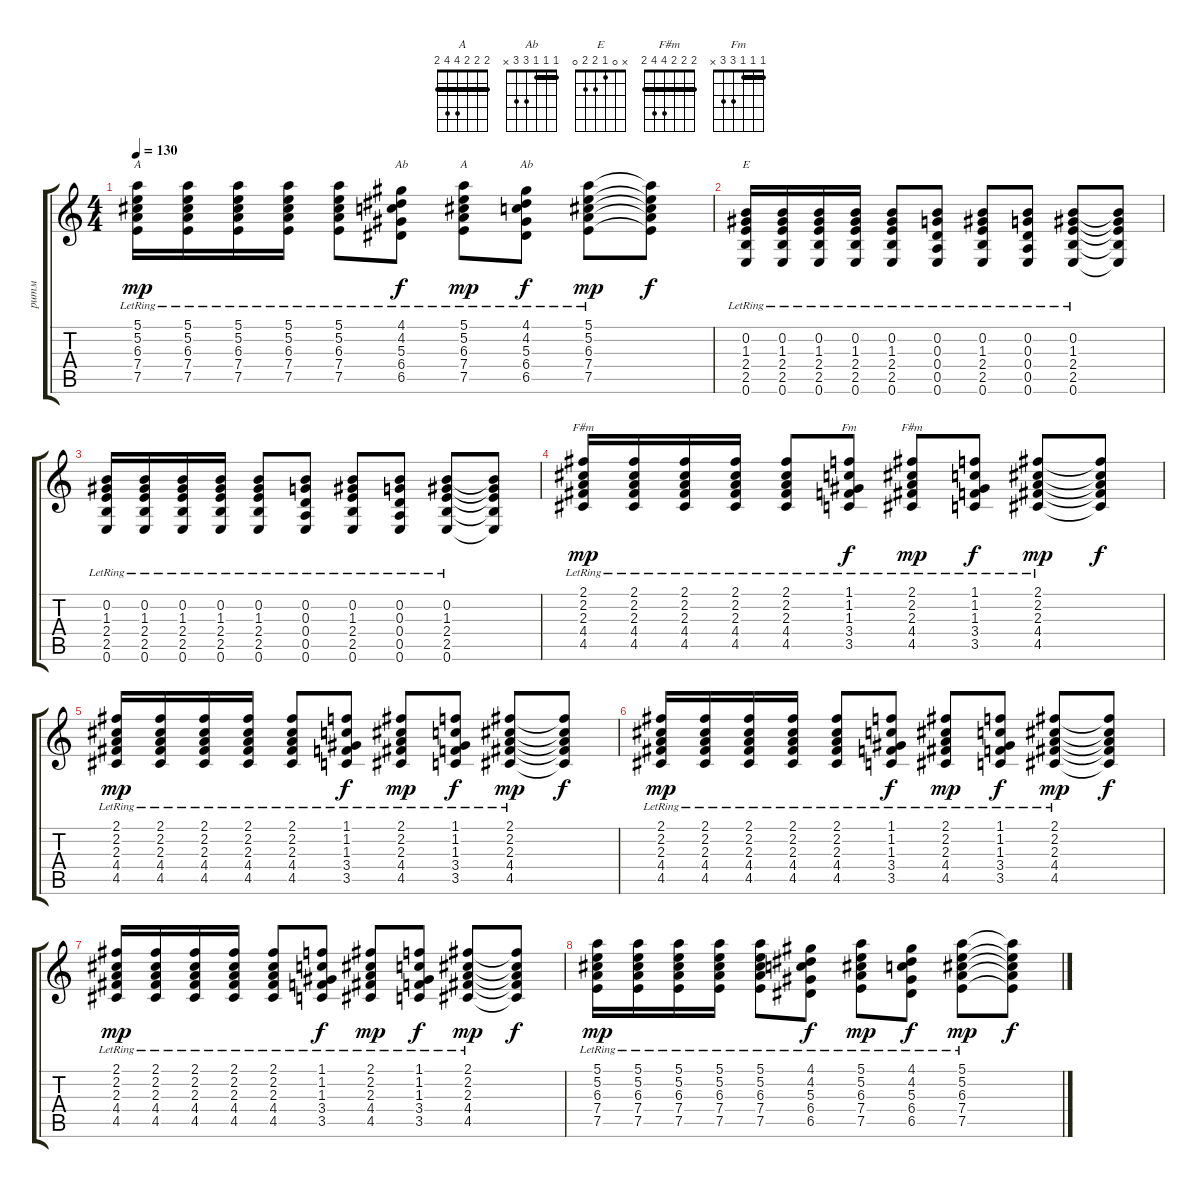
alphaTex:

\track ("ритм" "ритм") {instrument acousticguitarsteel}
\staff {score tabs}
\tuning (E4 B3 G3 D3 A2 E2) {hide}
\chord ("A" 5 5 6 7 7 x) {firstfret 5 barre 5}
\chord ("Ab" x 0 1 1 2 4)
\chord ("A" 2 2 2 4 4 2) {barre 2}
\chord ("Ab" 1 1 1 3 3 x) {barre 1}
\chord ("E" x 0 1 2 2 0)
\chord ("F#m" 2 2 2 4 4 x) {barre 2}
\chord ("Fm" 1 1 1 3 3 x) {barre 1}
\chord ("F#m" 2 2 2 4 4 2) {barre 2}
\ts (4 4)
\tempo 130
\clef g2
\ks c
(5.1{lr} 5.2{lr} 6.3{lr} 7.4{lr} 7.5{lr}).16{ch "A" dy mp} (5.1{lr} 5.2{lr} 6.3{lr} 7.4{lr} 7.5{lr}).16 (5.1{lr} 5.2{lr} 6.3{lr} 7.4{lr} 7.5{lr}).16 (5.1{lr} 5.2{lr} 6.3{lr} 7.4{lr} 7.5{lr}).16 (5.1{lr} 5.2{lr} 6.3{lr} 7.4{lr} 7.5{lr}).8 (4.1{lr} 4.2{lr} 5.3{lr} 6.4{lr} 6.5{lr}).8{ch "Ab" dy f} (5.1{lr} 5.2{lr} 6.3{lr} 7.4{lr} 7.5{lr}).8{ch "A" dy mp} (4.1{lr} 4.2{lr} 5.3{lr} 6.4{lr} 6.5{lr}).8{ch "Ab" dy f} (5.1{lr} 5.2{lr} 6.3{lr} 7.4{lr} 7.5{lr}).8{dy mp} (5.1{t} 5.2{t} 6.3{t} 7.4{t} 7.5{t}).8{dy f} |
(0.2{lr} 1.3{lr} 2.4{lr} 2.5{lr} 0.6{lr}).16{ch "E"} (0.2{lr} 1.3{lr} 2.4{lr} 2.5{lr} 0.6{lr}).16 (0.2{lr} 1.3{lr} 2.4{lr} 2.5{lr} 0.6{lr}).16 (0.2{lr} 1.3{lr} 2.4{lr} 2.5{lr} 0.6{lr}).16 (0.2{lr} 1.3{lr} 2.4{lr} 2.5{lr} 0.6{lr}).8 (0.2{lr} 0.3{lr} 0.4{lr} 0.5{lr} 0.6{lr}).8 (0.2{lr} 1.3{lr} 2.4{lr} 2.5{lr} 0.6{lr}).8 (0.2{lr} 0.3{lr} 0.4{lr} 0.5{lr} 0.6{lr}).8 (0.2{lr} 1.3{lr} 2.4{lr} 2.5{lr} 0.6{lr}).8 (0.2{t} 1.3{t} 2.4{t} 2.5{t} 0.6{t}).8 |
(0.2{lr} 1.3{lr} 2.4{lr} 2.5{lr} 0.6{lr}).16 (0.2{lr} 1.3{lr} 2.4{lr} 2.5{lr} 0.6{lr}).16 (0.2{lr} 1.3{lr} 2.4{lr} 2.5{lr} 0.6{lr}).16 (0.2{lr} 1.3{lr} 2.4{lr} 2.5{lr} 0.6{lr}).16 (0.2{lr} 1.3{lr} 2.4{lr} 2.5{lr} 0.6{lr}).8 (0.2{lr} 0.3{lr} 0.4{lr} 0.5{lr} 0.6{lr}).8 (0.2{lr} 1.3{lr} 2.4{lr} 2.5{lr} 0.6{lr}).8 (0.2{lr} 0.3{lr} 0.4{lr} 0.5{lr} 0.6{lr}).8 (0.2{lr} 1.3{lr} 2.4{lr} 2.5{lr} 0.6{lr}).8 (0.2{t} 1.3{t} 2.4{t} 2.5{t} 0.6{t}).8 |
(2.1{lr} 2.2{lr} 2.3{lr} 4.4{lr} 4.5{lr}).16{ch "F#m" dy mp} (2.1{lr} 2.2{lr} 2.3{lr} 4.4{lr} 4.5{lr}).16 (2.1{lr} 2.2{lr} 2.3{lr} 4.4{lr} 4.5{lr}).16 (2.1{lr} 2.2{lr} 2.3{lr} 4.4{lr} 4.5{lr}).16 (2.1{lr} 2.2{lr} 2.3{lr} 4.4{lr} 4.5{lr}).8 (1.1{lr} 1.2{lr} 1.3{lr} 3.4{lr} 3.5{lr}).8{ch "Fm" dy f} (2.1{lr} 2.2{lr} 2.3{lr} 4.4{lr} 4.5{lr}).8{ch "F#m" dy mp} (1.1{lr} 1.2{lr} 1.3{lr} 3.4{lr} 3.5{lr}).8{dy f} (2.1{lr} 2.2{lr} 2.3{lr} 4.4{lr} 4.5{lr}).8{dy mp} (2.1{t} 2.2{t} 2.3{t} 4.4{t} 4.5{t}).8{dy f} |
(2.1{lr} 2.2{lr} 2.3{lr} 4.4{lr} 4.5{lr}).16{dy mp} (2.1{lr} 2.2{lr} 2.3{lr} 4.4{lr} 4.5{lr}).16 (2.1{lr} 2.2{lr} 2.3{lr} 4.4{lr} 4.5{lr}).16 (2.1{lr} 2.2{lr} 2.3{lr} 4.4{lr} 4.5{lr}).16 (2.1{lr} 2.2{lr} 2.3{lr} 4.4{lr} 4.5{lr}).8 (1.1{lr} 1.2{lr} 1.3{lr} 3.4{lr} 3.5{lr}).8{dy f} (2.1{lr} 2.2{lr} 2.3{lr} 4.4{lr} 4.5{lr}).8{dy mp} (1.1{lr} 1.2{lr} 1.3{lr} 3.4{lr} 3.5{lr}).8{dy f} (2.1{lr} 2.2{lr} 2.3{lr} 4.4{lr} 4.5{lr}).8{dy mp} (2.1{t} 2.2{t} 2.3{t} 4.4{t} 4.5{t}).8{dy f} |
(2.1{lr} 2.2{lr} 2.3{lr} 4.4{lr} 4.5{lr}).16{dy mp} (2.1{lr} 2.2{lr} 2.3{lr} 4.4{lr} 4.5{lr}).16 (2.1{lr} 2.2{lr} 2.3{lr} 4.4{lr} 4.5{lr}).16 (2.1{lr} 2.2{lr} 2.3{lr} 4.4{lr} 4.5{lr}).16 (2.1{lr} 2.2{lr} 2.3{lr} 4.4{lr} 4.5{lr}).8 (1.1{lr} 1.2{lr} 1.3{lr} 3.4{lr} 3.5{lr}).8{dy f} (2.1{lr} 2.2{lr} 2.3{lr} 4.4{lr} 4.5{lr}).8{dy mp} (1.1{lr} 1.2{lr} 1.3{lr} 3.4{lr} 3.5{lr}).8{dy f} (2.1{lr} 2.2{lr} 2.3{lr} 4.4{lr} 4.5{lr}).8{dy mp} (2.1{t} 2.2{t} 2.3{t} 4.4{t} 4.5{t}).8{dy f} |
(2.1{lr} 2.2{lr} 2.3{lr} 4.4{lr} 4.5{lr}).16{dy mp} (2.1{lr} 2.2{lr} 2.3{lr} 4.4{lr} 4.5{lr}).16 (2.1{lr} 2.2{lr} 2.3{lr} 4.4{lr} 4.5{lr}).16 (2.1{lr} 2.2{lr} 2.3{lr} 4.4{lr} 4.5{lr}).16 (2.1{lr} 2.2{lr} 2.3{lr} 4.4{lr} 4.5{lr}).8 (1.1{lr} 1.2{lr} 1.3{lr} 3.4{lr} 3.5{lr}).8{dy f} (2.1{lr} 2.2{lr} 2.3{lr} 4.4{lr} 4.5{lr}).8{dy mp} (1.1{lr} 1.2{lr} 1.3{lr} 3.4{lr} 3.5{lr}).8{dy f} (2.1{lr} 2.2{lr} 2.3{lr} 4.4{lr} 4.5{lr}).8{dy mp} (2.1{t} 2.2{t} 2.3{t} 4.4{t} 4.5{t}).8{dy f} |
(5.1{lr} 5.2{lr} 6.3{lr} 7.4{lr} 7.5{lr}).16{dy mp} (5.1{lr} 5.2{lr} 6.3{lr} 7.4{lr} 7.5{lr}).16 (5.1{lr} 5.2{lr} 6.3{lr} 7.4{lr} 7.5{lr}).16 (5.1{lr} 5.2{lr} 6.3{lr} 7.4{lr} 7.5{lr}).16 (5.1{lr} 5.2{lr} 6.3{lr} 7.4{lr} 7.5{lr}).8 (4.1{lr} 4.2{lr} 5.3{lr} 6.4{lr} 6.5{lr}).8{dy f} (5.1{lr} 5.2{lr} 6.3{lr} 7.4{lr} 7.5{lr}).8{dy mp} (4.1{lr} 4.2{lr} 5.3{lr} 6.4{lr} 6.5{lr}).8{dy f} (5.1{lr} 5.2{lr} 6.3{lr} 7.4{lr} 7.5{lr}).8{dy mp} (5.1{t} 5.2{t} 6.3{t} 7.4{t} 7.5{t}).8{dy f}
